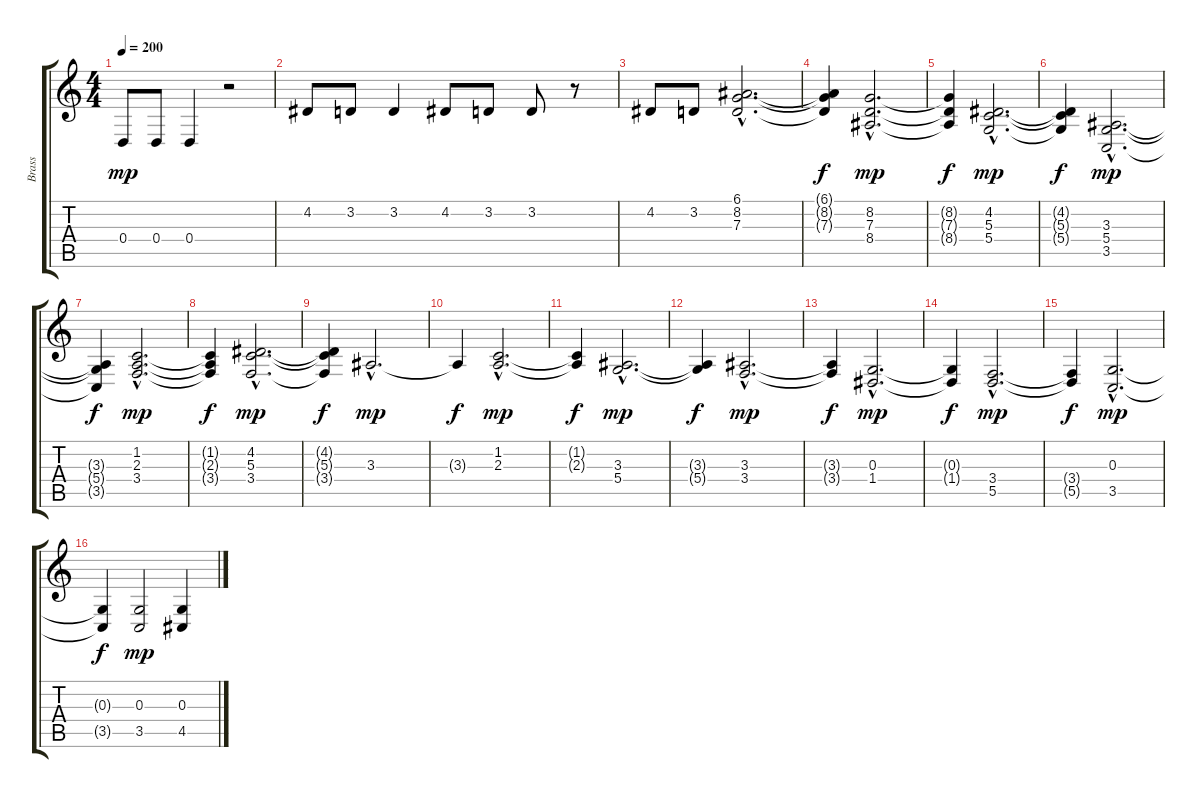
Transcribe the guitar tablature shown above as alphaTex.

\track ("Brass" "Brass") {instrument frenchhorn}
\staff {score tabs}
\tuning (E4 B3 G3 D3 A2 E2) {hide}
\ts (4 4)
\tempo 200
\clef g2
\ks c
0.4.8{dy mp} 0.4.8 0.4.4 r.2 |
4.2.8 3.2.8 3.2.4 4.2.8 3.2.8 3.2.8 r.8 |
4.2.8 3.2.8 (6.1{hac} 8.2{hac} 7.3{hac}).2{d} |
(6.1{t} 8.2{t} 7.3{t}).4{dy f} (8.2{hac} 7.3{hac} 8.4{hac}).2{d dy mp} |
(8.2{t} 7.3{t} 8.4{t}).4{dy f} (4.2{hac} 5.3{hac} 5.4{hac}).2{d dy mp} |
(4.2{t} 5.3{t} 5.4{t}).4{dy f} (3.3{hac} 5.4{hac} 3.5{hac}).2{d dy mp} |
(3.3{t} 5.4{t} 3.5{t}).4{dy f} (1.2{hac} 2.3{hac} 3.4{hac}).2{d dy mp} |
(1.2{t} 2.3{t} 3.4{t}).4{dy f} (4.2{hac} 5.3{hac} 3.4{hac}).2{d dy mp} |
(4.2{t} 5.3{t} 3.4{t}).4{dy f} 3.3{hac}.2{d dy mp} |
3.3{t}.4{dy f} (1.2{hac} 2.3{hac}).2{d dy mp} |
(1.2{t} 2.3{t}).4{dy f} (3.3{hac} 5.4{hac}).2{d dy mp} |
(3.3{t} 5.4{t}).4{dy f} (3.3{hac} 3.4{hac}).2{d dy mp} |
(3.3{t} 3.4{t}).4{dy f} (0.3{hac} 1.4{hac}).2{d dy mp} |
(0.3{t} 1.4{t}).4{dy f} (3.4{hac} 5.5{hac}).2{d dy mp} |
(3.4{t} 5.5{t}).4{dy f} (0.3{hac} 3.5{hac}).2{d dy mp} |
(0.3{t} 3.5{t}).4{dy f} (0.3 3.5).2{dy mp} (0.3 4.5).4
